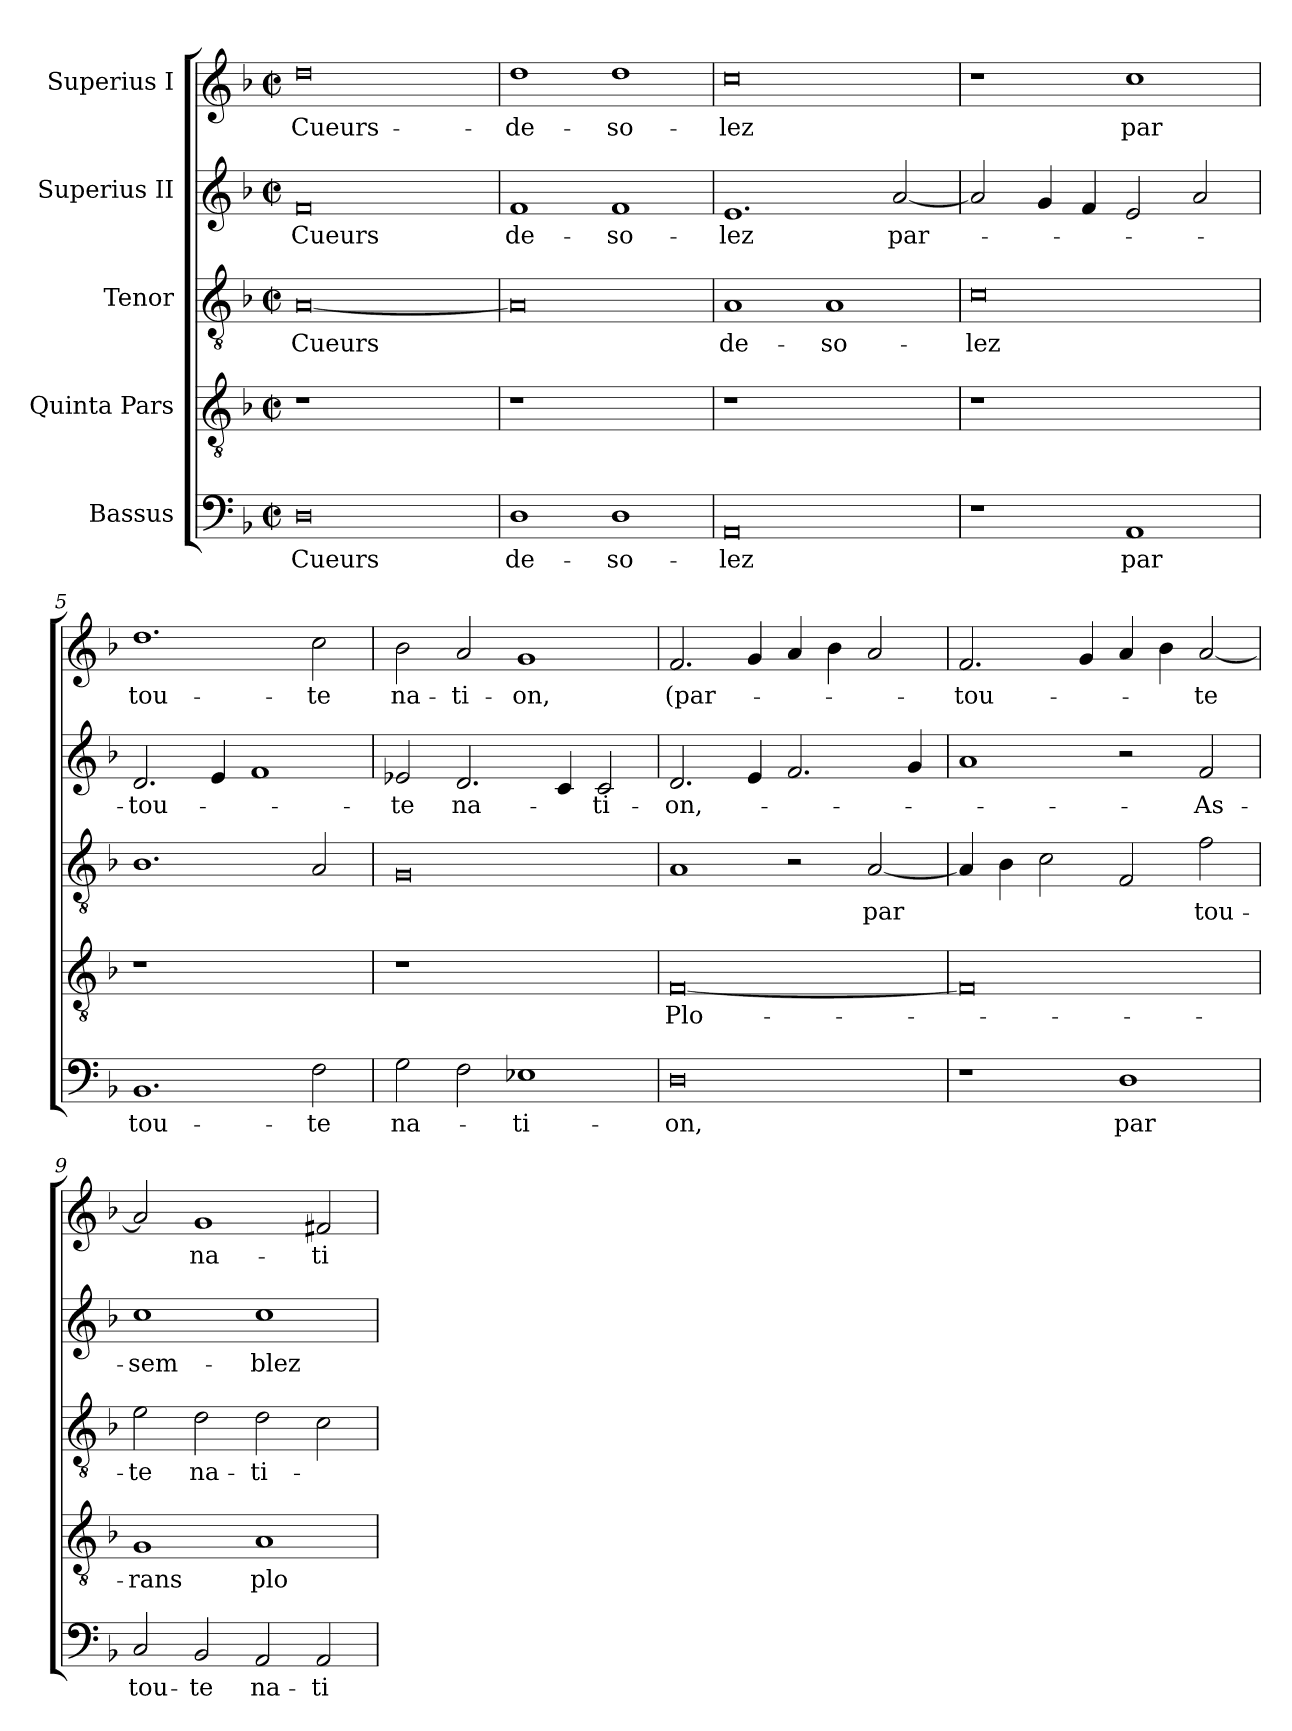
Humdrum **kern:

**kern	**text	**kern	**text	**kern	**text	**kern	**text	**kern	**text
*part5	*part5	*part4	*part4	*part3	*part3	*part2	*part2	*part1	*part1
*staff5	*staff5	*staff4	*staff4	*staff3	*staff3	*staff2	*staff2	*staff1	*staff1
*I"Bassus	*	*I"Quinta Pars	*	*I"Tenor	*	*I"Superius II	*	*I"Superius I	*
*clefF4	*	*clefGv2	*	*clefGv2	*	*clefG2	*	*clefG2	*
*k[b-]	*	*k[b-]	*	*k[b-]	*	*k[b-]	*	*k[b-]	*
*F:	*	*F:	*	*F:	*	*F:	*	*F:	*
*M2/2	*	*M2/2	*	*M2/2	*	*M2/2	*	*M2/2	*
*met(c|)	*	*met(c|)	*	*met(c|)	*	*met(c|)	*	*met(c|)	*
=1	=1	=1	=1	=1	=1	=1	=1	=1	=1
0D	Cueurs	1r	.	[0A	Cueurs	0f	Cueurs	0dd	Cueurs-
.	.	1ryy	.	.	.	.	.	.	.
=2	=2	=2	=2	=2	=2	=2	=2	=2	=2
1D	de-	1r	.	0A]	.	1f	de-	1dd	-de-
1D	-so-	1ryy	.	.	.	1f	-so-	1dd	-so-
=3	=3	=3	=3	=3	=3	=3	=3	=3	=3
0AA	-lez	1r	.	1A	de-	1.e	-lez	0cc	-lez
.	.	1ryy	.	1A	-so-	.	.	.	.
.	.	.	.	.	.	[2a/	par-	.	.
=4	=4	=4	=4	=4	=4	=4	=4	=4	=4
1r	.	1r	.	0c	-lez	2a/]	.	1r	.
.	.	.	.	.	.	4g/	.	.	.
.	.	.	.	.	.	4f/	.	.	.
1AA	par	1ryy	.	.	.	2e/	.	1cc	par
.	.	.	.	.	.	2a/	.	.	.
=5	=5	=5	=5	=5	=5	=5	=5	=5	=5
1.BB-	tou-	1r	.	1.B-	.	2.d/	-tou-	1.dd	tou-
.	.	.	.	.	.	4e/	.	.	.
.	.	1ryy	.	.	.	1f	.	.	.
2F\	-te	.	.	2A/	.	.	.	2cc\	-te
=6	=6	=6	=6	=6	=6	=6	=6	=6	=6
2G\	na-	1r	.	0G	.	2e-X/	-te	2b-\	na-
2F\	.	.	.	.	.	2.d/	na-	2a/	-ti-
1E-X	-ti-	1ryy	.	.	.	.	.	1g	-on,
.	.	.	.	.	.	4c/	.	.	.
.	.	.	.	.	.	2c/	-ti-	.	.
!!LO:LB:g=z
=7	=7	=7	=7	=7	=7	=7	=7	=7	=7
0D	-on,	[0F	Plo-	1A	.	2.d/	-on,-	2.f/	(par-
.	.	.	.	.	.	4e/	.	4g/	.
.	.	.	.	2r	.	2.f/	.	4a/	.
.	.	.	.	.	.	.	.	4b-\	.
.	.	.	.	[2A/	par	.	.	2a/	.
.	.	.	.	.	.	4g/	.	.	.
=8	=8	=8	=8	=8	=8	=8	=8	=8	=8
1r	.	0F]	.	4A/]	.	1a	.	2.f/	-tou-
.	.	.	.	4B-\	.	.	.	.	.
.	.	.	.	2c\	.	.	.	.	.
.	.	.	.	.	.	.	.	4g/	.
1D	par	.	.	2F/	.	2r	.	4a/	.
.	.	.	.	.	.	.	.	4b-\	.
.	.	.	.	2f\	tou-	2f/	-As-	[2a/	-te
=9	=9	=9	=9	=9	=9	=9	=9	=9	=9
2C/	tou-	1G	-rans	2e\	-te	1cc	-sem-	2a/]	.
2BB-/	-te	.	.	2d\	na-	.	.	1g	na-
2AA/	na-	1A	plo-	2d\	-ti-	1cc	-blez	.	.
2AA/	-ti-	.	.	2c\	.	.	.	2f#X/	-ti-
=	=	=	=	=	=	=	=	=	=
*-	*-	*-	*-	*-	*-	*-	*-	*-	*-
